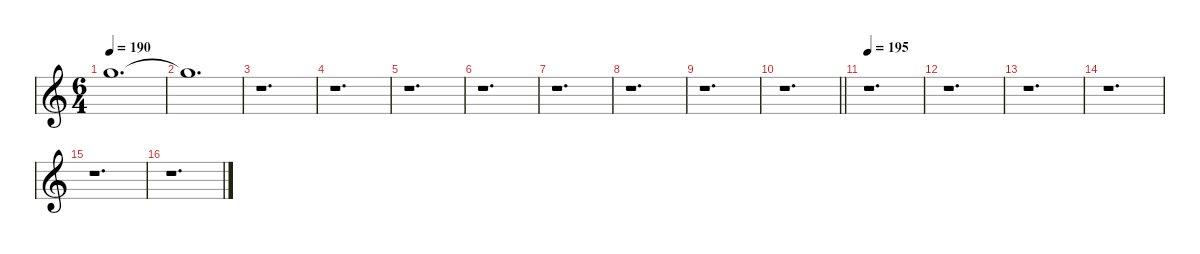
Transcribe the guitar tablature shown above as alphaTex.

\defaultSystemsLayout 4
\hideDynamics
\bracketExtendMode nobrackets
\singleTrackTrackNamePolicy hidden
\multiTrackTrackNamePolicy hidden
\firstSystemTrackNameMode fullname
\firstSystemTrackNameOrientation horizontal
\otherSystemsTrackNameOrientation horizontal
\track ("Keyboards" "vln.") {defaultSystemsLayout 8 instrument stringensemble1}
\staff {score}
\tuning (D4 A3 F3 D3 A2 D2)
\ts (6 4)
\tempo 190
\clef g2
\ks c
17.1.1{d dy mp beam Down} |
17.1{t}.1{d beam Down} |
r.1{d beam Down} |
r.1{d beam Down} |
r.1{d beam Down} |
r.1{d beam Down} |
r.1{d beam Down} |
r.1{d beam Down} |
r.1{d beam Down} |
\barLineRight lightlight
r.1{d beam Down} |
\tempo 195
r.1{d beam Down} |
r.1{d beam Down} |
r.1{d beam Down} |
r.1{d beam Down} |
r.1{d beam Down} |
r.1{d beam Down}
